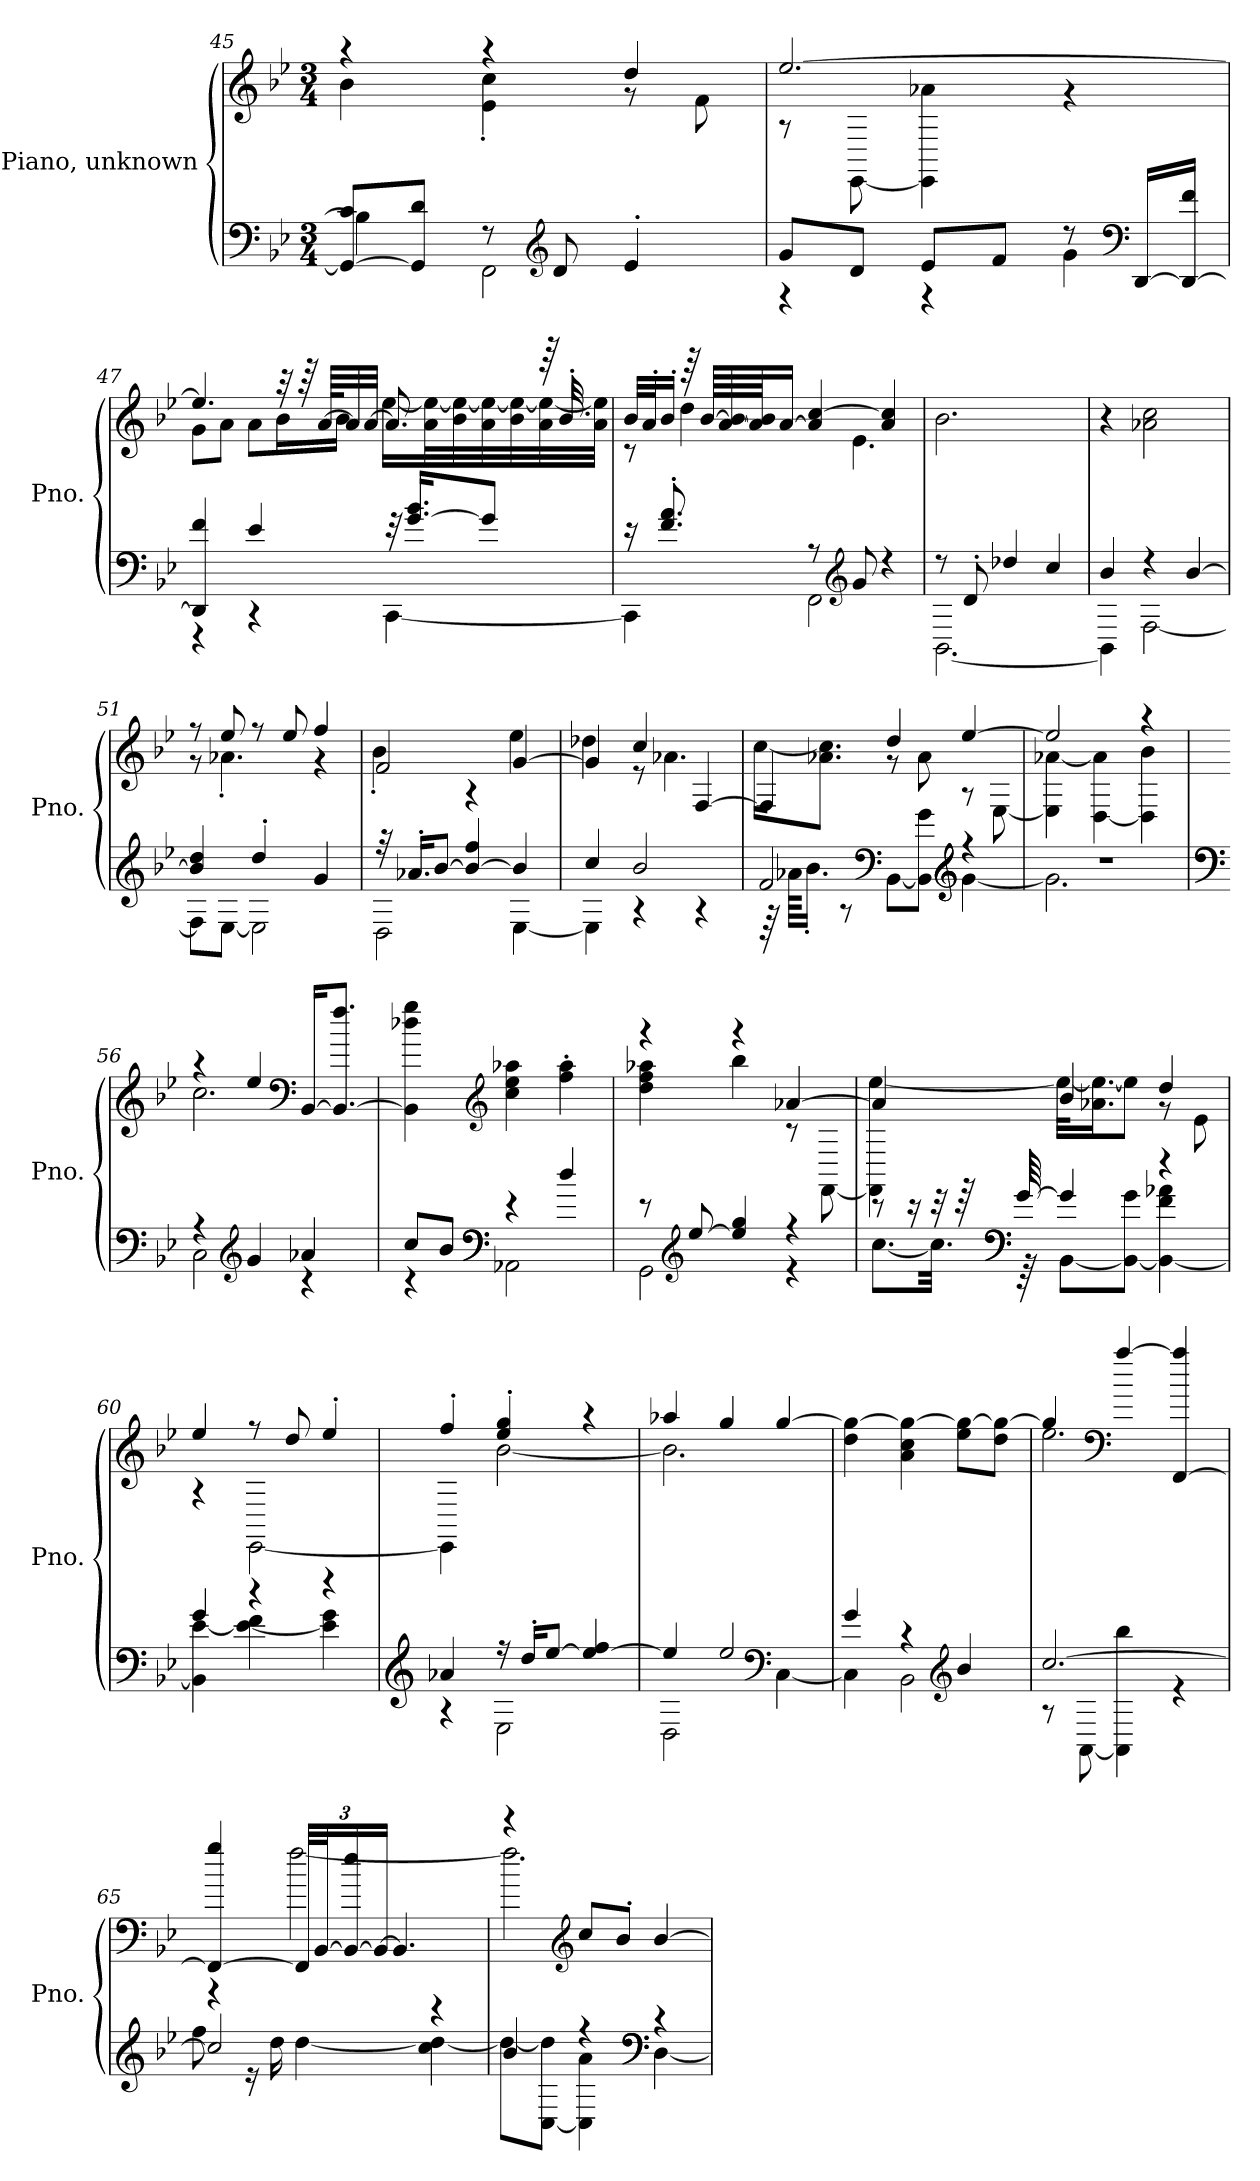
**kern	**kern
*part1	*part1
*staff2	*staff1
*I"Piano, unknown	*
*I'Pno.	*
*clefF4	*clefG2
*k[b-e-]	*k[b-e-]
*M3/4	*M3/4
=45	=45
*^	*^
8GG/_ 8c/L	4B-\]	4r	4b-\
8GG/] 8d/J	.	.	.
8r	2FF\	4r	4e-\' 4cc\'
*clefG2	*	*	*
8d/	.	.	.
4e-'/	.	4dd/	8r
.	.	.	8f\
!!LO:LB:g=z	!!
=46	=46	=46	=46
8g/L	4r	[2.ee-/	8r
8d/J	.	.	[8EE-\
8e-/L	4r	.	4EE-\] 4a-X\
8f/J	.	.	.
8r	4g\	.	4r
*clefF4	*	*	*
[16DD/LL	.	.	.
16DD/_ 16f/JJ	.	.	.
=47	=47	=47	=47
4DD/] 4f/	4r	4.ee-/]	8g\L
.	.	.	8a\J
4e-/	4r	.	8a\L
.	.	32r	16b-\L
.	.	64r	.
.	.	[64a/KLLL	.
.	.	32a/]	16b-\JJ
.	.	[32a/JJJ	.
32r	[4CC\	8.a/]	[16ee-\LL
[16.g/ 16.b-/KL	.	.	.
.	.	.	32a\ 32ee-\_L
.	.	.	32b-\ 32ee-\_
8g/J]	.	.	32a\ 32ee-\_
.	.	.	32b-\ 32ee-\_
.	.	64r	32a\ 32ee-\_
.	.	32.b-'/	.
.	.	.	32a\ 32ee-\]JJJ
!!LO:LB:g=z	!!
=48	=48	=48	=48
16r	4CC\]	32b-/LLL	8r
.	.	32a'/J	.
8.f/' 8.a/'	.	16b-'/JJ	.
.	.	64r	4dd\
.	.	[64b-/LLLL	.
.	.	[64a/ 64b-/]	.
.	.	64a/] 64b-/JJ	.
.	.	[16a/JJ	.
8r	2FF\	4a/] [4cc/	.
*clefG2	*	*	*
8g/	.	.	4.e-\
4r	.	4a/ 4cc/]	.
*	*	*v	*v
=49	=49	=49
8r	[2.BB-\	2.b-\
8d'/	.	.
4dd-X/	.	.
4cc/	.	.
=50	=50	=50
4b-/	4BB-\]	4r
4r	[2F\	2a-X\ 2cc\
[4b-/	.	.
=51	=51	=51
*	*	*^
4b-/] 4dd/	8F\L]	8r	8r
.	[8E-\J	8ee-/	4.a-X'\
4dd'/	2E-\]	8r	.
.	.	8ee-/	.
4g/	.	4ff/	4r
=52	=52	=52	=52
32r	2D\	2f/	4b-'\
16.a-X'/KL	.	.	.
[8b-/J	.	.	.
4b-/_ 4ff/	.	.	4r
4b-/]	[4E-\	[4g/	4ee-\
!!LO:LB:g=z	!!
=53	=53	=53	=53
4cc/	4E-\]	4g/]	4dd-X\
2b-/	4r	4cc/	8r
.	.	.	4.a-X\
.	4r	[4F/	.
=54	=54	=54	=54
2f/	64r	4F/]	[16cc\KL
.	64a-X\KKLL	.	.
.	16.b-'\JJ	.	.
.	.	.	8.a-X\ 8.cc\]J
.	8r	.	.
*clefF4	*	*	*
.	[8BB-\L	4dd/	8r
.	8BB-\] 8g\J	.	8a-\
*clefG2	*	*	*
4r	[4g\	[4ee-/	8r
.	.	.	[8E-\
=55	=55	=55	=55
2.r	2.g\]	2ee-/]	4E-\] [4a-X\
.	.	.	[4D\ 4a-\]
.	.	4r	4D\] 4b-\
=56	=56	=56	=56
*clefF4	*	*	*
4r	2C\	4r	2.cc\
*clefG2	*	*	*
4g/	.	4ee-/	.
*	*	*clefF4	*
4a-X/	4r	[16BB-/KL	.
.	.	8.BB-/_ 8.ff/J	.
*	*	*v	*v
!!LO:LB:g=z
=57	=57	=57
8cc/L	4r	4BB-\] 4dd-X\ 4gg\
8b-/J	.	.
*clefF4	*	*clefG2
4r	2AA-X\	4cc\ 4ee-\ 4aa-X\
4dd/	.	4ff\' 4aa-\'
=58	=58	=58
*	*	*^
8r	2GG\	4r	4dd\ 4ff\ 4aa-X\
*clefG2	*	*	*
[8ee-/	.	.	.
4ee-/] 4gg/	.	4r	4bb-\
4r	4r	[4a-X/	8r
.	.	.	[8FF\
=59	=59	=59	=59
8r	[8.cc\L	4a-/]	4FF\] [4ee-\
16r	.	.	.
32r	32.cc\Jkk]	.	.
64r	.	.	.
*clefF4	*	*	*
[64g/	64r	.	.
4g/]	[8BB-\L	4b-/	32ee-\KLL_
.	.	.	16.a-X\ 16.ee-\_J
.	8BB-\_ 8g\J	.	8ee-\J]
4r	4BB-\_ 4f\ 4a-X\	4dd/	8r
.	.	.	8e-\
=60	=60	=60	=60
4g/	4BB-\] [4e-\	4ee-/	4r
4r	4e-\_ 4f\	8r	[2EE-\
.	.	8dd/	.
4r	4e-\] 4g\	4ee-'/	.
!!LO:PB:g=z	!!
=61	=61	=61	=61
*clefG2	*	*	*
4a-X/	4r	4ff'/	4EE-\]
16r	2E-\	4ee-/' 4gg/'	[2b-\
16dd'/KL	.	.	.
[8ee-/J	.	.	.
4ee-/_ 4ff/	.	4r	.
=62	=62	=62	=62
4ee-/]	2D\	4aa-X/	2.b-\]
2ee-/	.	4gg/	.
*clefF4	*	*	*
.	[4C\	[4gg/	.
*	*	*v	*v
=63	=63	=63
4g/	4C\]	4dd\ 4gg\_
4r	2BB-\	4a\ 4cc\ 4gg\_
*clefG2	*	*
4b-/	.	8ee-\ 8gg\_L
.	.	8dd\ 8gg\_J
=64	=64	=64
*	*	*^
[2.cc/	8r	4gg/]	2.ee-\
.	[8AA\	.	.
*	*	*clefF4	*
.	4AA\] 4bb-\	[4aa/	.
.	4r	[4FF/ 4aa/]	.
=65	=65	=65	=65
2cc/]	8ff\	4FF/_ 4gg/	4r
.	16r	.	.
.	16dd\	.	.
*	*	*Xbrackettup	*
.	[4dd\	48FF/LLL]	[2ff\
.	.	[48BB-/J	.
.	.	24BB-/_ 24ee-/	.
.	.	24BB-/JJ_	.
.	.	4.BB-/]	.
4r	4cc\ 4dd\_	.	.
!!LO:LB:g=z	!!
=66	=66	=66	=66
4b-/	8dd\L_	4r	2.ff\]
.	[8C\ 8dd\]J	.	.
*	*	*clefG2	*
4r	4C\] 4a\	8cc/L	.
.	.	8b-'/J	.
*clefF4	*	*	*
4r	[4D\	[4b-/	.
*v	*v	*	*
*	*v	*v
=	=
*-	*-
